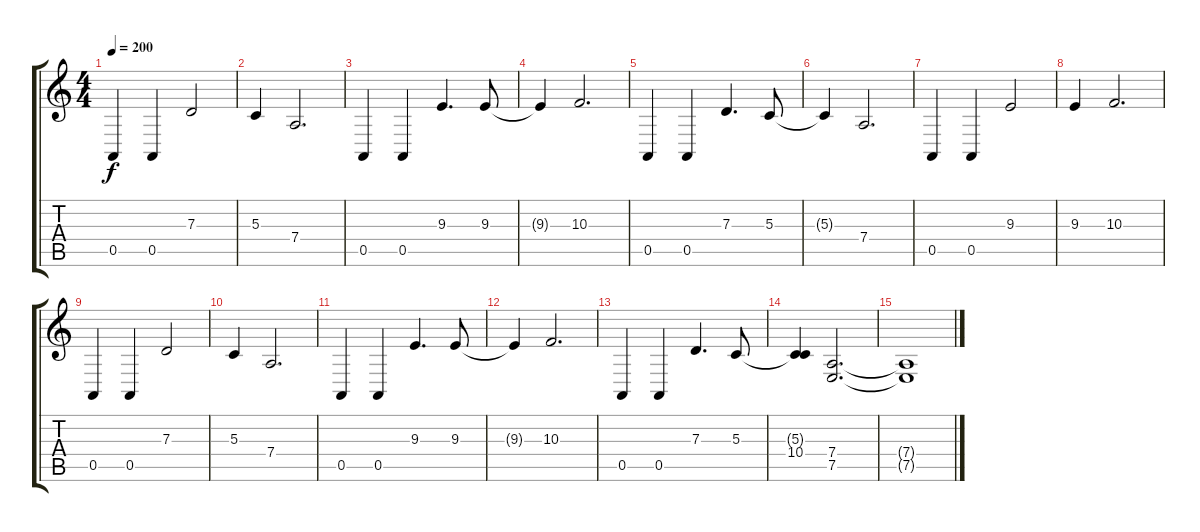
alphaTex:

\track "" {instrument drawbarorgan}
\staff {score tabs}
\tuning (E4 B3 G3 D3 A2 E2) {hide}
\ts (4 4)
\tempo 200
\clef g2
\ks c
0.5.4{dy f} 0.5.4 7.3.2 |
5.3.4 7.4.2{d} |
0.5.4 0.5.4 9.3.4{d} 9.3.8 |
9.3{t}.4 10.3.2{d} |
0.5.4 0.5.4 7.3.4{d} 5.3.8 |
5.3{t}.4 7.4.2{d} |
0.5.4 0.5.4 9.3.2 |
9.3.4 10.3.2{d} |
0.5.4 0.5.4 7.3.2 |
5.3.4 7.4.2{d} |
0.5.4 0.5.4 9.3.4{d} 9.3.8 |
9.3{t}.4 10.3.2{d} |
0.5.4 0.5.4 7.3.4{d} 5.3.8 |
(5.3{t} 10.4).4 (7.4 7.5).2{d} |
(7.4{t} 7.5{t}).1
